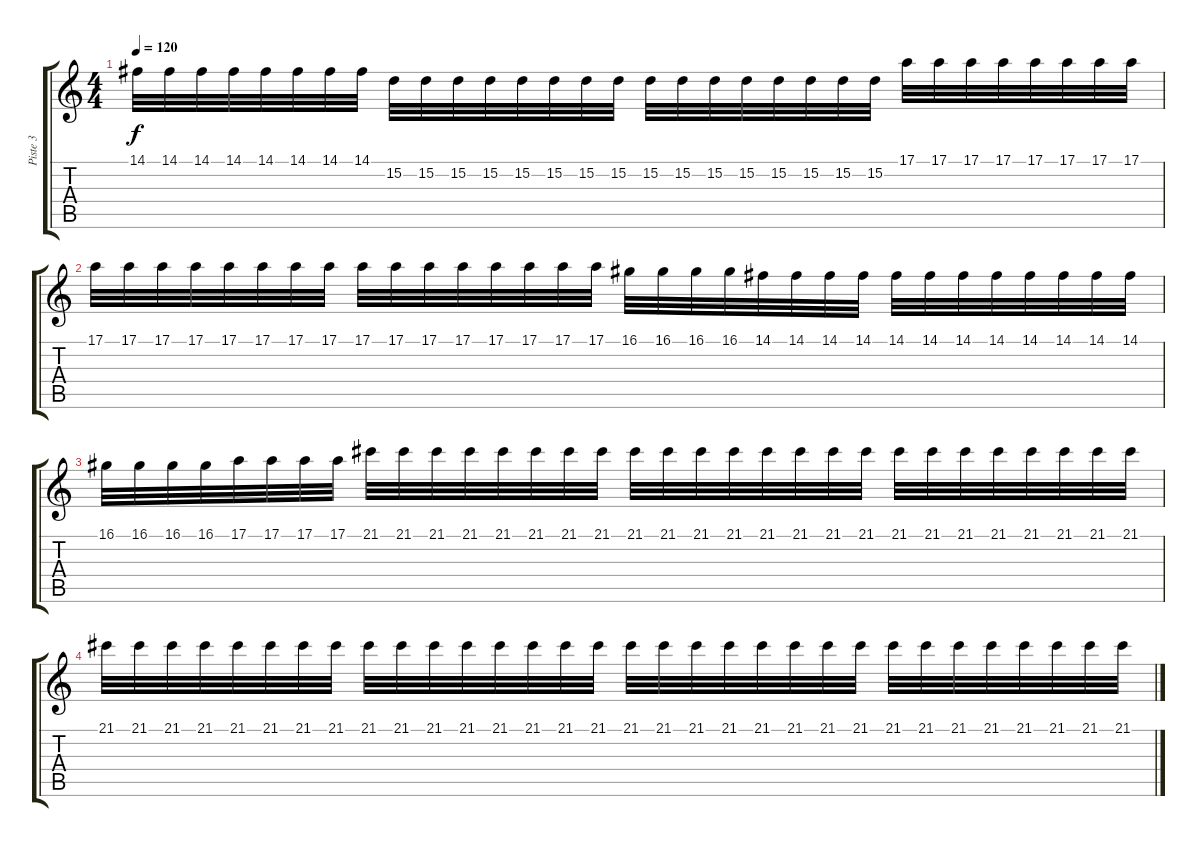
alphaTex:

\track ("Piste 3" "Piste 3") {instrument xylophone}
\staff {score tabs}
\tuning (E4 B3 G3 D3 A2 E2) {hide}
\ts (4 4)
\tempo 120
\clef g2
\ks c
14.1.32{dy f} 14.1.32 14.1.32 14.1.32 14.1.32 14.1.32 14.1.32 14.1.32 15.2.32 15.2.32 15.2.32 15.2.32 15.2.32 15.2.32 15.2.32 15.2.32 15.2.32 15.2.32 15.2.32 15.2.32 15.2.32 15.2.32 15.2.32 15.2.32 17.1.32 17.1.32 17.1.32 17.1.32 17.1.32 17.1.32 17.1.32 17.1.32 |
17.1.32 17.1.32 17.1.32 17.1.32 17.1.32 17.1.32 17.1.32 17.1.32 17.1.32 17.1.32 17.1.32 17.1.32 17.1.32 17.1.32 17.1.32 17.1.32 16.1.32 16.1.32 16.1.32 16.1.32 14.1.32 14.1.32 14.1.32 14.1.32 14.1.32 14.1.32 14.1.32 14.1.32 14.1.32 14.1.32 14.1.32 14.1.32 |
16.1.32 16.1.32 16.1.32 16.1.32 17.1.32 17.1.32 17.1.32 17.1.32 21.1.32 21.1.32 21.1.32 21.1.32 21.1.32 21.1.32 21.1.32 21.1.32 21.1.32 21.1.32 21.1.32 21.1.32 21.1.32 21.1.32 21.1.32 21.1.32 21.1.32 21.1.32 21.1.32 21.1.32 21.1.32 21.1.32 21.1.32 21.1.32 |
21.1.32 21.1.32 21.1.32 21.1.32 21.1.32 21.1.32 21.1.32 21.1.32 21.1.32 21.1.32 21.1.32 21.1.32 21.1.32 21.1.32 21.1.32 21.1.32 21.1.32 21.1.32 21.1.32 21.1.32 21.1.32 21.1.32 21.1.32 21.1.32 21.1.32 21.1.32 21.1.32 21.1.32 21.1.32 21.1.32 21.1.32 21.1.32
